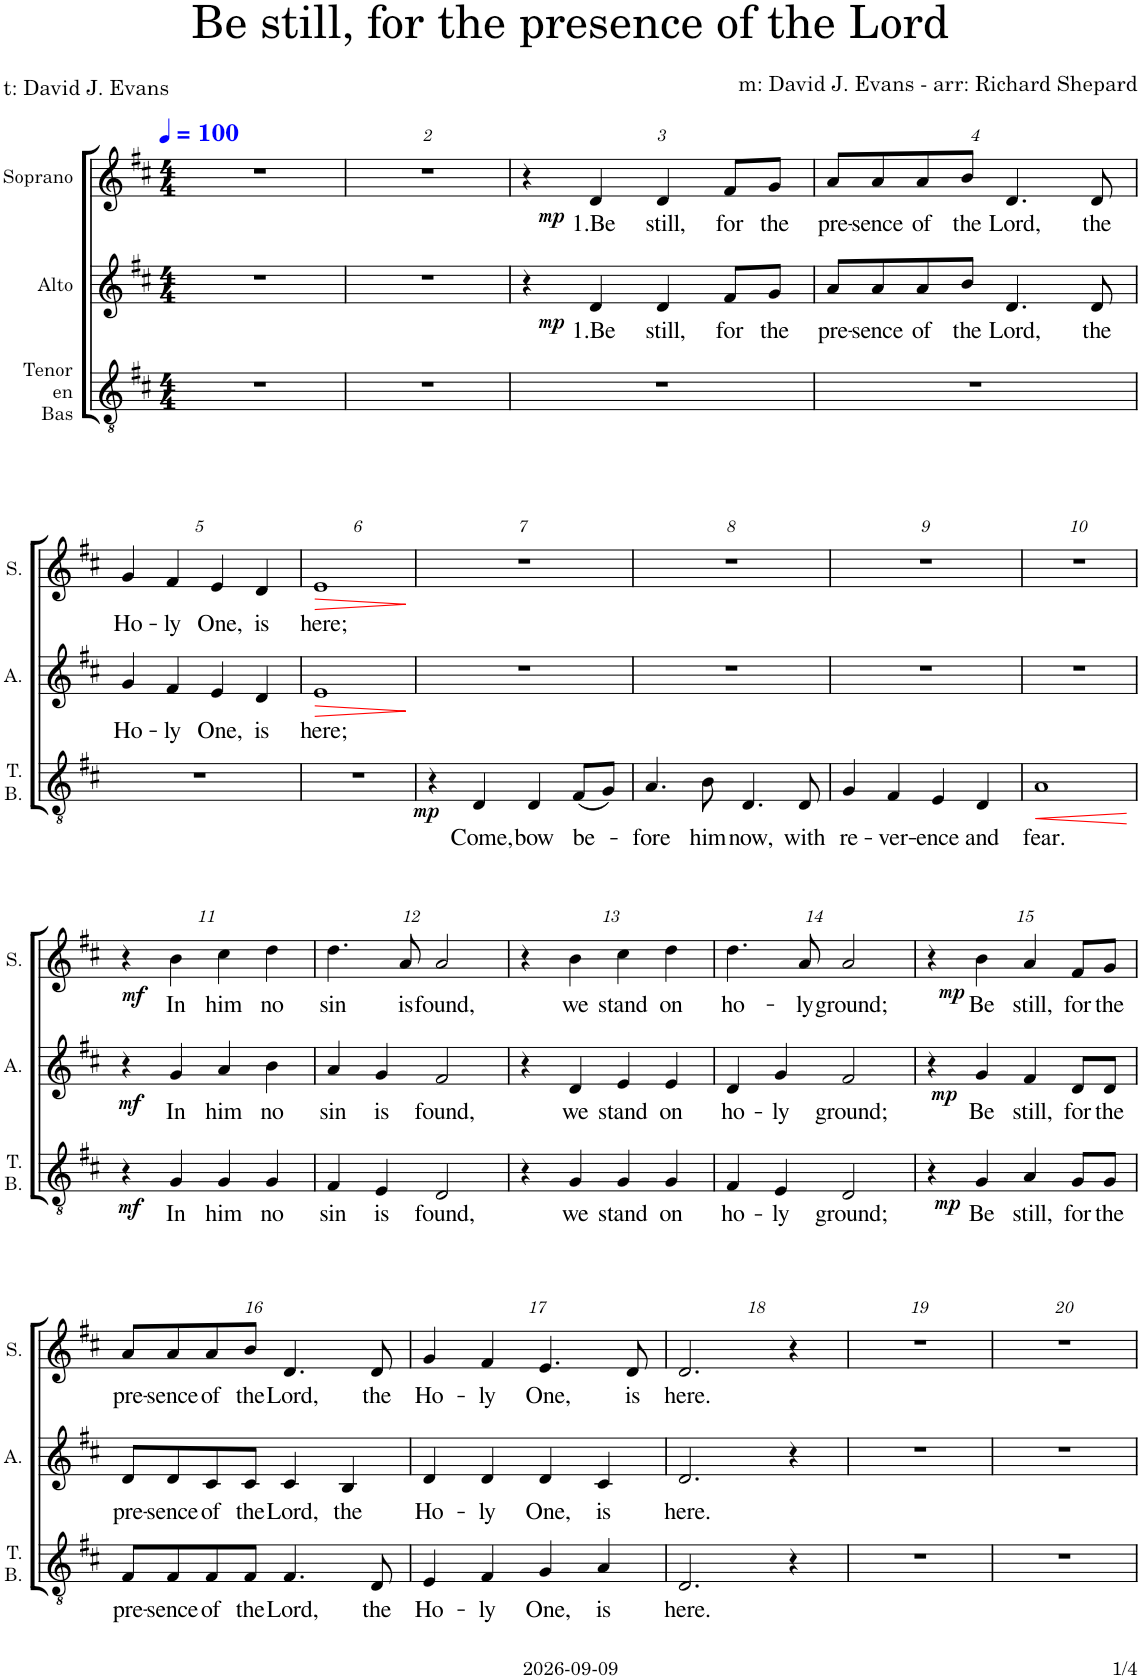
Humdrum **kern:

**kern	**kern	**dynam	**kern	**text	**dynam	**kern	**text	**dynam	**kern	**text	**dynam
*part4	*part4	*part4	*part3	*part3	*part3	*part2	*part2	*part2	*part1	*part1	*part1
*staff5	*staff4	*staff4/5	*staff3	*staff3	*staff3	*staff2	*staff2	*staff2	*staff1	*staff1	*staff1
*I"Piano	*	*	*I"Tenor  en Bas	*	*	*I"Alto	*	*	*I"Soprano	*	*
*I'Pno.	*	*	*I'T. B.	*	*	*I'A.	*	*	*I'S.	*	*
*stria5	*stria5	*	*	*	*	*	*	*	*	*	*
*clefF4	*clefG2	*	*clefGv2	*	*	*clefG2	*	*	*clefG2	*	*
*k[f#c#]	*k[f#c#]	*	*k[f#c#]	*	*	*k[f#c#]	*	*	*k[f#c#]	*	*
*M4/4	*M4/4	*	*M4/4	*	*	*M4/4	*	*	*M4/4	*	*
*MM100	*MM100	*	*MM100	*	*	*MM100	*	*	*MM100	*	*
=1	=1	=1	=1	=1	=1	=1	=1	=1	=1	=1	=1
*	*^	*	*	*	*	*	*	*	*	*	*
!	!	!	!LO:DY:b=2	!	!	!	!	!	!	!	!	!
!	!	!	!LO:DY:n=1:b	!	!	!	!	!	!	!	!	!
!	!	!	!LO:DY:n=2:b	!	!	!	!	!	!	!	!	!
4d	2d	2d	p p p	1r	.	.	1r	.	.	1r	.	.
4c#	.	.	.	.	.	.	.	.	.	.	.	.
2B	4f#	2d	.	.	.	.	.	.	.	.	.	.
.	4e 4g	.	.	.	.	.	.	.	.	.	.	.
=2	=2	=2	=2	=2	=2	=2	=2	=2	=2	=2	=2	=2
4A	4f# 4a	2d	.	1r	.	.	1r	.	.	1r	.	.
8G\L	4g 4b	.	.	.	.	.	.	.	.	.	.	.
8F#\J	.	.	.	.	.	.	.	.	.	.	.	.
4E	4b 4dd	2g	.	.	.	.	.	.	.	.	.	.
4A	4cc# 4ee	.	.	.	.	.	.	.	.	.	.	.
=3	=3	=3	=3	=3	=3	=3	=3	=3	=3	=3	=3	=3
2D 2d	2dd	2f#	.	1r	.	.	4r	.	.	4r	.	.
!	!	!	!	!	!	!	!	!LO:LY:b	!LO:DY:b	!	!LO:LY:b	!LO:DY:b
.	.	.	.	.	.	.	4d/	1.Be	mp	4d/	1.Be	mp
!	!	!	!	!	!	!	!	!LO:LY:b	!	!	!LO:LY:b	!
2r	2r	2r	.	.	.	.	4d/	still,	.	4d/	still,	.
!	!	!	!	!	!	!	!	!LO:LY:b	!	!	!LO:LY:b	!
.	.	.	.	.	.	.	8f#/L	for	.	8f#/L	for	.
!	!	!	!	!	!	!	!	!LO:LY:b	!	!	!LO:LY:b	!
.	.	.	.	.	.	.	8g/J	the	.	8g/J	the	.
*	*v	*v	*	*	*	*	*	*	*	*	*	*
=4	=4	=4	=4	=4	=4	=4	=4	=4	=4	=4	=4
!	!	!	!	!	!	!	!LO:LY:b	!	!	!LO:LY:b	!
1r	1r	.	1r	.	.	8a/L	pre-	.	8a/L	pre-	.
!	!	!	!	!	!	!	!LO:LY:b	!	!	!LO:LY:b	!
.	.	.	.	.	.	8a/	-sence	.	8a/	-sence	.
!	!	!	!	!	!	!	!LO:LY:b	!	!	!LO:LY:b	!
.	.	.	.	.	.	8a/	of	.	8a/	of	.
!	!	!	!	!	!	!	!LO:LY:b	!	!	!LO:LY:b	!
.	.	.	.	.	.	8b/J	the	.	8b/J	the	.
!	!	!	!	!	!	!	!LO:LY:b	!	!	!LO:LY:b	!
.	.	.	.	.	.	4.d/	Lord,	.	4.d/	Lord,	.
!	!	!	!	!	!	!	!LO:LY:b	!	!	!LO:LY:b	!
.	.	.	.	.	.	8d/	the	.	8d/	the	.
!!LO:LB:g=z
=5	=5	=5	=5	=5	=5	=5	=5	=5	=5	=5	=5
!	!	!	!	!	!	!	!LO:LY:b	!	!	!LO:LY:b	!
1r	1r	.	1r	.	.	4g/	Ho-	.	4g/	Ho-	.
!	!	!	!	!	!	!	!LO:LY:b	!	!	!LO:LY:b	!
.	.	.	.	.	.	4f#/	-ly	.	4f#/	-ly	.
!	!	!	!	!	!	!	!LO:LY:b	!	!	!LO:LY:b	!
.	.	.	.	.	.	4e/	One,	.	4e/	One,	.
!	!	!	!	!	!	!	!LO:LY:b	!	!	!LO:LY:b	!
.	.	.	.	.	.	4d/	is	.	4d/	is	.
=6	=6	=6	=6	=6	=6	=6	=6	=6	=6	=6	=6
!	!	!	!	!	!	!	!LO:LY:b	!LO:HP:b	!	!LO:LY:b	!LO:HP:b
1r	1r	.	1r	.	.	1e	here;	>	1e	here;	>
.	.	.	.	.	.	.	.	]	.	.	]
=7	=7	=7	=7	=7	=7	=7	=7	=7	=7	=7	=7
2D 2F#	2d 2a	.	4r	.	.	1r	.	.	1r	.	.
!	!	!	!	!LO:LY:b	!LO:DY:b	!	!	!	!	!	!
.	.	.	4D/	Come,	mp	.	.	.	.	.	.
!	!	!	!	!LO:LY:b	!	!	!	!	!	!	!
2r	2r	.	4D/	bow	.	.	.	.	.	.	.
!	!	!	!	!LO:LY:b	!	!	!	!	!	!	!
.	.	.	(8F#/L	be-	.	.	.	.	.	.	.
.	.	.	8G/J)	.	.	.	.	.	.	.	.
=8	=8	=8	=8	=8	=8	=8	=8	=8	=8	=8	=8
!	!	!	!	!LO:LY:b	!	!	!	!	!	!	!
1r	1r	.	4.A/	-fore	.	1r	.	.	1r	.	.
!	!	!	!	!LO:LY:b	!	!	!	!	!	!	!
.	.	.	8B\	him	.	.	.	.	.	.	.
!	!	!	!	!LO:LY:b	!	!	!	!	!	!	!
.	.	.	4.D/	now,	.	.	.	.	.	.	.
!	!	!	!	!LO:LY:b	!	!	!	!	!	!	!
.	.	.	8D/	with	.	.	.	.	.	.	.
=9	=9	=9	=9	=9	=9	=9	=9	=9	=9	=9	=9
!	!	!	!	!LO:LY:b	!	!	!	!	!	!	!
1r	1r	.	4G/	re-	.	1r	.	.	1r	.	.
!	!	!	!	!LO:LY:b	!	!	!	!	!	!	!
.	.	.	4F#/	-ver-	.	.	.	.	.	.	.
!	!	!	!	!LO:LY:b	!	!	!	!	!	!	!
.	.	.	4E/	-ence	.	.	.	.	.	.	.
!	!	!	!	!LO:LY:b	!	!	!	!	!	!	!
.	.	.	4D/	and	.	.	.	.	.	.	.
=10	=10	=10	=10	=10	=10	=10	=10	=10	=10	=10	=10
!	!	!	!	!LO:LY:b	!LO:HP:b	!	!	!	!	!	!
1r	1r	.	1A	fear.	<	1r	.	.	1r	.	.
.	.	.	.	.	[	.	.	.	.	.	.
!!LO:LB:g=z
=11	=11	=11	=11	=11	=11	=11	=11	=11	=11	=11	=11
!	!	!LO:DY:b=2	!	!	!	!	!	!	!	!	!
!	!	!LO:DY:n=1:b=2	!	!	!	!	!	!	!	!	!
!	!	!LO:DY:n=2:b	!	!	!	!	!	!	!	!	!
!	!	!LO:DY:n=3:b	!	!	!	!	!	!	!	!	!
2GG 2D	2b 2dd	mf mf mf mf	4r	.	.	4r	.	.	4r	.	.
!	!	!	!	!LO:LY:b	!LO:DY:b	!	!LO:LY:b	!LO:DY:b	!	!LO:LY:b	!LO:DY:b
.	.	.	4G/	In	mf	4g/	In	mf	4b\	In	mf
!	!	!	!	!LO:LY:b	!	!	!LO:LY:b	!	!	!LO:LY:b	!
2r	2r	.	4G/	him	.	4a/	him	.	4cc#\	him	.
!	!	!	!	!LO:LY:b	!	!	!LO:LY:b	!	!	!LO:LY:b	!
.	.	.	4G/	no	.	4b\	no	.	4dd\	no	.
=12	=12	=12	=12	=12	=12	=12	=12	=12	=12	=12	=12
!	!	!	!	!LO:LY:b	!	!	!LO:LY:b	!	!	!LO:LY:b	!
1r	1r	.	4F#/	sin	.	4a/	sin	.	4.dd\	sin	.
!	!	!	!	!LO:LY:b	!	!	!LO:LY:b	!	!	!	!
.	.	.	4E/	is	.	4g/	is	.	.	.	.
!	!	!	!	!	!	!	!	!	!	!LO:LY:b	!
.	.	.	.	.	.	.	.	.	8a/	is	.
!	!	!	!	!LO:LY:b	!	!	!LO:LY:b	!	!	!LO:LY:b	!
.	.	.	2D/	found,	.	2f#/	found,	.	2a/	found,	.
=13	=13	=13	=13	=13	=13	=13	=13	=13	=13	=13	=13
*^	*	*	*	*	*	*	*	*	*	*	*
*	*^	*	*	*	*	*	*	*	*	*	*	*
!	!	!	!LO:N:vis=2	!	!	!	!	!	!	!	!	!	!
*	*	*	*^	*	*	*	*	*	*	*	*	*	*
1r	2D	1GG	2.r	2B 2b	.	4r	.	.	4r	.	.	4r	.	.
!	!	!	!	!	!	!	!LO:LY:b	!	!	!LO:LY:b	!	!	!LO:LY:b	!
.	.	.	.	.	.	4G/	we	.	4d/	we	.	4b\	we	.
!	!	!	!	!	!	!	!LO:LY:b	!	!	!LO:LY:b	!	!	!LO:LY:b	!
.	2r	.	.	4r	.	4G/	stand	.	4e/	stand	.	4cc#\	stand	.
!	!	!	!	!	!	!	!LO:LY:b	!	!	!LO:LY:b	!	!	!LO:LY:b	!
.	.	.	4r	4r	.	4G/	on	.	4e/	on	.	4dd\	on	.
*v	*v	*v	*	*	*	*	*	*	*	*	*	*	*	*
=14	=14	=14	=14	=14	=14	=14	=14	=14	=14	=14	=14	=14
!	!	!	!	!	!LO:LY:b	!	!	!LO:LY:b	!	!	!LO:LY:b	!
*	*v	*v	*	*	*	*	*	*	*	*	*	*
1r	1r	.	4F#/	ho-	.	4d/	ho-	.	4.dd\	ho-	.
!	!	!	!	!LO:LY:b	!	!	!LO:LY:b	!	!	!	!
.	.	.	4E/	-ly	.	4g/	-ly	.	.	.	.
!	!	!	!	!	!	!	!	!	!	!LO:LY:b	!
.	.	.	.	.	.	.	.	.	8a/	-ly	.
!	!	!	!	!LO:LY:b	!	!	!LO:LY:b	!	!	!LO:LY:b	!
.	.	.	2D/	ground;	.	2f#/	ground;	.	2a/	ground;	.
=15	=15	=15	=15	=15	=15	=15	=15	=15	=15	=15	=15
*^	*^	*	*	*	*	*	*	*	*	*	*
*	*^	*	*	*	*	*	*	*	*	*	*	*	*
!	!	!	!	!	!LO:DY:b=2	!	!	!	!	!	!	!	!	!
!	!	!	!	!	!LO:DY:n=1:b=2	!	!	!	!	!	!	!	!	!
!	!	!	!	!	!LO:DY:n=2:b=2	!	!	!	!	!	!	!	!	!
!	!	!	!	!	!LO:DY:n=3:b	!	!	!	!	!	!	!	!	!
!	!	!	!	!	!LO:DY:n=4:b	!	!	!	!	!	!	!	!	!
!	!	!	!	!	!LO:DY:n=5:b	!	!	!	!	!	!	!	!	!
1r	2D	1GG	4f#	2B 2b	mp mp mp mp mp mp	4r	.	.	4r	.	.	4r	.	.
!	!	!	!	!	!	!	!LO:LY:b	!LO:DY:b	!	!LO:LY:b	!LO:DY:b	!	!LO:LY:b	!LO:DY:b
.	.	.	4r	.	.	4G/	Be	mp	4g/	Be	mp	4b\	Be	mp
!	!	!	!	!	!	!	!LO:LY:b	!	!	!LO:LY:b	!	!	!LO:LY:b	!
.	2r	.	2r	2r	.	4A/	still,	.	4f#/	still,	.	4a/	still,	.
!	!	!	!	!	!	!	!LO:LY:b	!	!	!LO:LY:b	!	!	!LO:LY:b	!
.	.	.	.	.	.	8G/L	for	.	8d/L	for	.	8f#/L	for	.
!	!	!	!	!	!	!	!LO:LY:b	!	!	!LO:LY:b	!	!	!LO:LY:b	!
.	.	.	.	.	.	8G/J	the	.	8d/J	the	.	8g/J	the	.
*v	*v	*v	*	*	*	*	*	*	*	*	*	*	*	*
*	*v	*v	*	*	*	*	*	*	*	*	*	*
!!LO:LB:g=z
=16	=16	=16	=16	=16	=16	=16	=16	=16	=16	=16	=16
!	!	!	!	!LO:LY:b	!	!	!LO:LY:b	!	!	!LO:LY:b	!
1r	1r	.	8F#/L	pre-	.	8d/L	pre-	.	8a/L	pre-	.
!	!	!	!	!LO:LY:b	!	!	!LO:LY:b	!	!	!LO:LY:b	!
.	.	.	8F#/	-sence	.	8d/	-sence	.	8a/	-sence	.
!	!	!	!	!LO:LY:b	!	!	!LO:LY:b	!	!	!LO:LY:b	!
.	.	.	8F#/	of	.	8c#/	of	.	8a/	of	.
!	!	!	!	!LO:LY:b	!	!	!LO:LY:b	!	!	!LO:LY:b	!
.	.	.	8F#/J	the	.	8c#/J	the	.	8b/J	the	.
!	!	!	!	!LO:LY:b	!	!	!LO:LY:b	!	!	!LO:LY:b	!
.	.	.	4.F#/	Lord,	.	4c#/	Lord,	.	4.d/	Lord,	.
!	!	!	!	!	!	!	!LO:LY:b	!	!	!	!
.	.	.	.	.	.	4B/	the	.	.	.	.
!	!	!	!	!LO:LY:b	!	!	!	!	!	!LO:LY:b	!
.	.	.	8D/	the	.	.	.	.	8d/	the	.
=17	=17	=17	=17	=17	=17	=17	=17	=17	=17	=17	=17
!	!	!	!	!LO:LY:b	!	!	!LO:LY:b	!	!	!LO:LY:b	!
1r	1r	.	4E/	Ho-	.	4d/	Ho-	.	4g/	Ho-	.
!	!	!	!	!LO:LY:b	!	!	!LO:LY:b	!	!	!LO:LY:b	!
.	.	.	4F#/	-ly	.	4d/	-ly	.	4f#/	-ly	.
!	!	!	!	!LO:LY:b	!	!	!LO:LY:b	!	!	!LO:LY:b	!
.	.	.	4G/	One,	.	4d/	One,	.	4.e/	One,	.
!	!	!	!	!LO:LY:b	!	!	!LO:LY:b	!	!	!	!
.	.	.	4A/	is	.	4c#/	is	.	.	.	.
!	!	!	!	!	!	!	!	!	!	!LO:LY:b	!
.	.	.	.	.	.	.	.	.	8d/	is	.
=18	=18	=18	=18	=18	=18	=18	=18	=18	=18	=18	=18
*^	*^	*	*	*	*	*	*	*	*	*	*
!	!	!	!	!	!	!LO:LY:b	!	!	!LO:LY:b	!	!	!LO:LY:b	!
2d	2D 2F#	4r	4r	.	2.D/	here.	.	2.d/	here.	.	2.d/	here.	.
.	.	4aa	4dd	.	.	.	.	.	.	.	.	.	.
!	!	!	!	!LO:HP:b	!	!	!	!	!	!	!	!	!
4d	2F#	4ff#	2a	<	.	.	.	.	.	.	.	.	.
4c#	.	4cc#	.	.	4r	.	.	4r	.	.	4r	.	.
=19	=19	=19	=19	=19	=19	=19	=19	=19	=19	=19	=19	=19	=19
2B	2BB	4dd	4f#	.	1r	.	.	1r	.	.	1r	.	.
.	.	4b	4d	.	.	.	.	.	.	.	.	.	.
2d	2B	4f#	4f#	.	.	.	.	.	.	.	.	.	.
.	.	4g	4e	.	.	.	.	.	.	.	.	.	.
*v	*v	*	*	*	*	*	*	*	*	*	*	*	*
*	*v	*v	*	*	*	*	*	*	*	*	*	*
.	.	[	.	.	.	.	.	.	.	.	.
=20	=20	=20	=20	=20	=20	=20	=20	=20	=20	=20	=20
*^	*^	*	*	*	*	*	*	*	*	*	*
4r	4r	4a	2d 2f#	.	1r	.	.	1r	.	.	1r	.	.
!	!	!	!	!LO:HP:b	!	!	!	!	!	!	!	!	!
4c#	4A	8a/L	.	>	.	.	.	.	.	.	.	.	.
.	.	8b/J	.	.	.	.	.	.	.	.	.	.	.
4B	4G	2d	2d	.	.	.	.	.	.	.	.	.	.
4A	4F#	.	.	.	.	.	.	.	.	.	.	.	.
*v	*v	*	*	*	*	*	*	*	*	*	*	*	*
*	*v	*v	*	*	*	*	*	*	*	*	*	*
.	.	]	.	.	.	.	.	.	.	.	.
=	=	=	=	=	=	=	=	=	=	=	=
*-	*-	*-	*-	*-	*-	*-	*-	*-	*-	*-	*-
